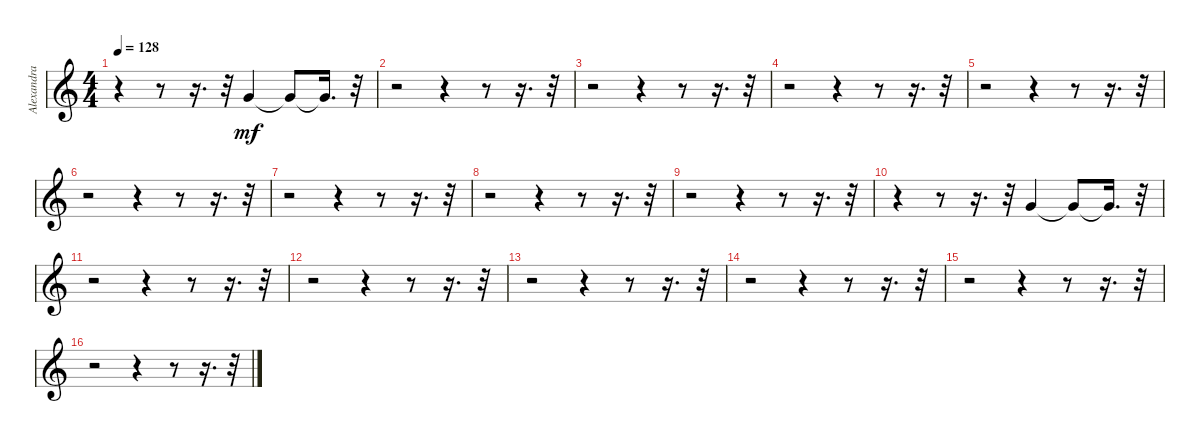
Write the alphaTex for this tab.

\track ("Alexandra Stan - Mr Saxobeat" "Alexandra ") {instrument reversecymbal}
\staff {score}
\tuning (E4 B3 G3 D3 A2 E2 B1) {hide}
\ts (4 4)
\tempo 128
\clef g2
\ks c
r.4{dy mf} r.8 r.16{d} r.32 3.1.4 3.1{t}.8 3.1{t}.16{d} r.32 |
r.2 r.4 r.8 r.16{d} r.32 |
r.2 r.4 r.8 r.16{d} r.32 |
r.2 r.4 r.8 r.16{d} r.32 |
r.2 r.4 r.8 r.16{d} r.32 |
r.2 r.4 r.8 r.16{d} r.32 |
r.2 r.4 r.8 r.16{d} r.32 |
r.2 r.4 r.8 r.16{d} r.32 |
r.2 r.4 r.8 r.16{d} r.32 |
r.4 r.8 r.16{d} r.32 3.1.4 3.1{t}.8 3.1{t}.16{d} r.32 |
r.2 r.4 r.8 r.16{d} r.32 |
r.2 r.4 r.8 r.16{d} r.32 |
r.2 r.4 r.8 r.16{d} r.32 |
r.2 r.4 r.8 r.16{d} r.32 |
r.2 r.4 r.8 r.16{d} r.32 |
r.2 r.4 r.8 r.16{d} r.32
